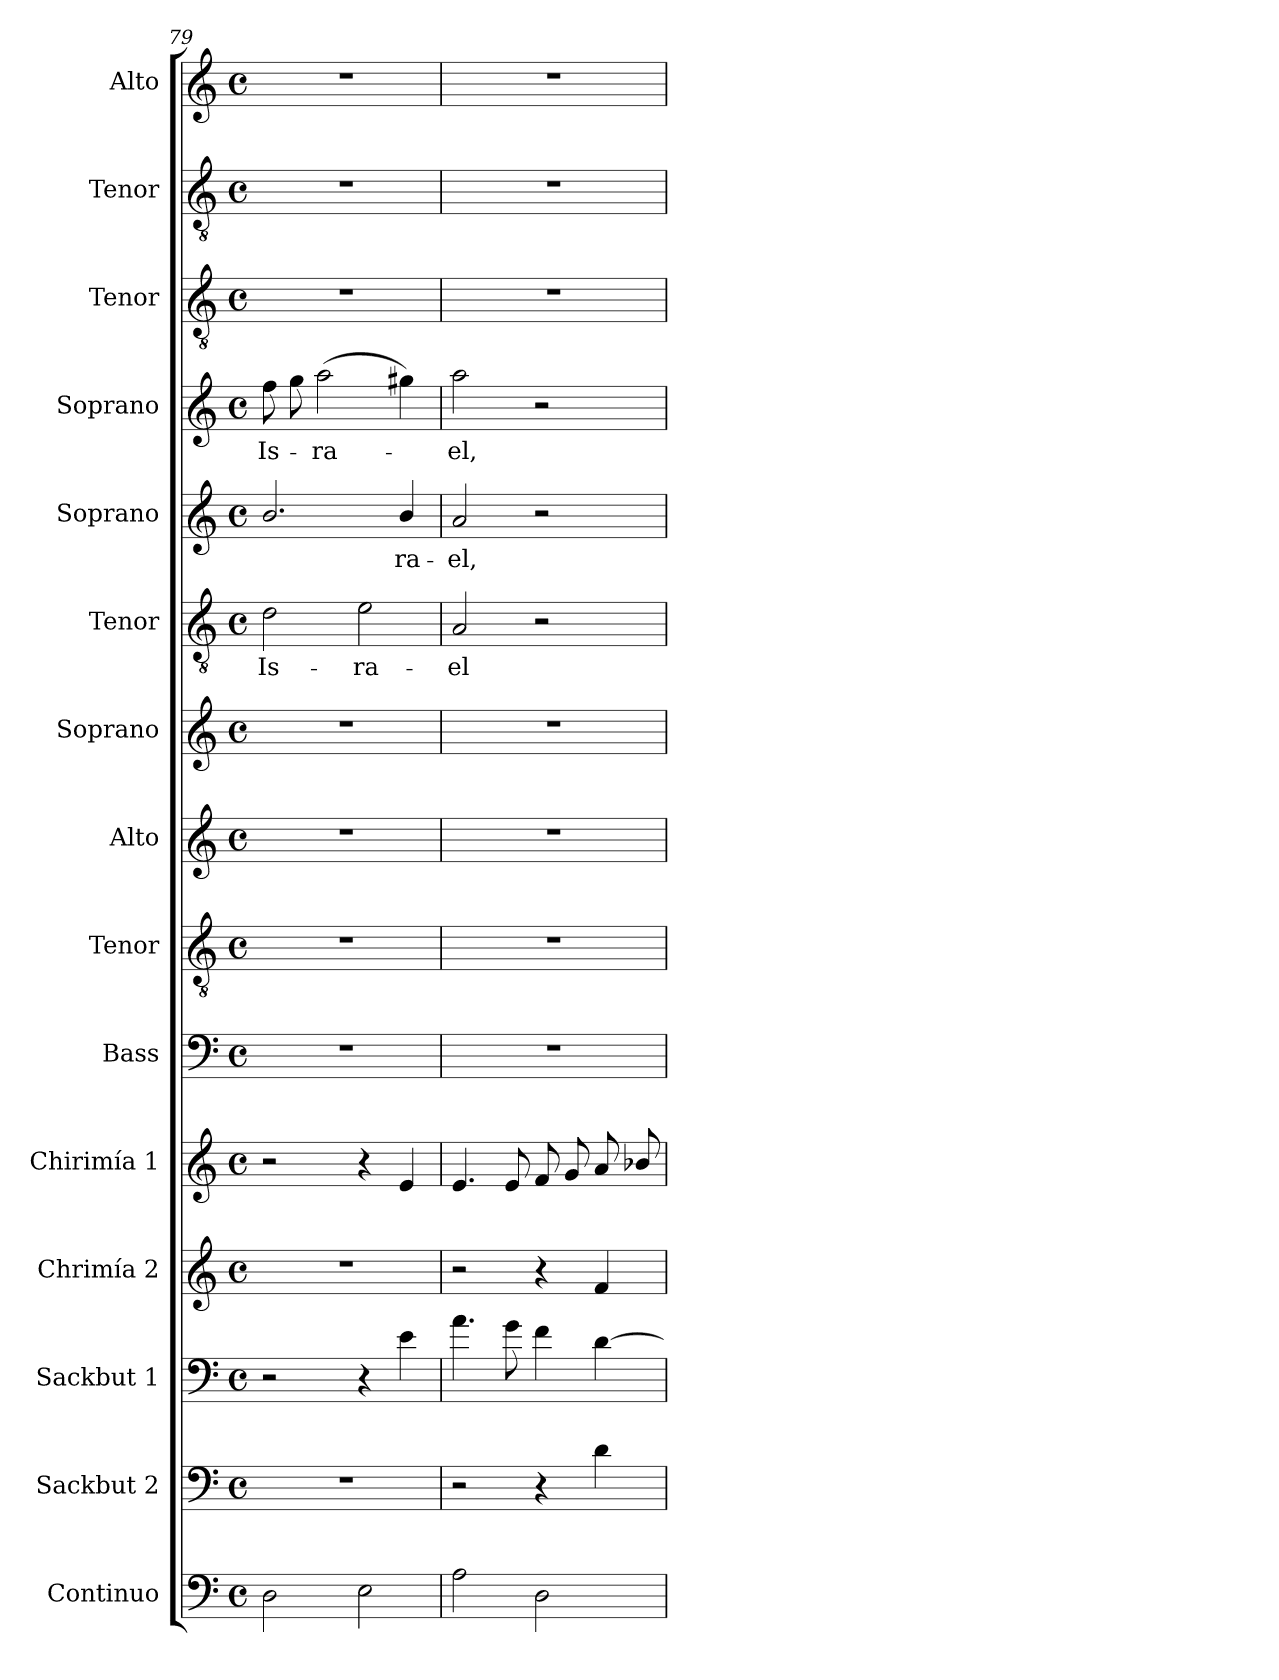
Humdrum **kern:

**kern	**kern	**kern	**kern	**kern	**kern	**kern	**kern	**kern	**kern	**text	**kern	**text	**kern	**text	**kern	**kern	**kern
*part15	*part14	*part13	*part12	*part11	*part10	*part9	*part8	*part7	*part6	*part6	*part5	*part5	*part4	*part4	*part3	*part2	*part1
*staff15	*staff14	*staff13	*staff12	*staff11	*staff10	*staff9	*staff8	*staff7	*staff6	*staff6	*staff5	*staff5	*staff4	*staff4	*staff3	*staff2	*staff1
*I"Continuo	*I"Sackbut 2	*I"Sackbut 1	*I"Chrimía 2	*I"Chirimía 1	*I"Bass	*I"Tenor	*I"Alto	*I"Soprano	*I"Tenor	*	*I"Soprano	*	*I"Soprano	*	*I"Tenor	*I"Tenor	*I"Alto
*I'Cont.	*I'Sckbt 2.	*I'Sckbt 1.	*I'Ch2.	*I'Ch1.	*I'B.	*I'T.	*I'A.	*I'S.	*I'T.	*	*I'S.	*	*I'S.	*	*I'T.	*I'T.	*I'A.
*clefF4	*clefF4	*clefF4	*clefG2	*clefG2	*clefF4	*clefGv2	*clefG2	*clefG2	*clefGv2	*	*clefG2	*	*clefG2	*	*clefGv2	*clefGv2	*clefG2
*	*	*	*	*	*	*ITrd7c12	*	*	*ITrd7c12	*	*	*	*	*	*ITrd7c12	*ITrd7c12	*
*k[]	*k[]	*k[]	*k[]	*k[]	*k[]	*k[]	*k[]	*k[]	*k[]	*	*k[]	*	*k[]	*	*k[]	*k[]	*k[]
*C:	*C:	*C:	*C:	*C:	*C:	*C:	*C:	*C:	*C:	*	*C:	*	*C:	*	*C:	*C:	*C:
*M4/4	*M4/4	*M4/4	*M4/4	*M4/4	*M4/4	*M4/4	*M4/4	*M4/4	*M4/4	*	*M4/4	*	*M4/4	*	*M4/4	*M4/4	*M4/4
*met(c)	*met(c)	*met(c)	*met(c)	*met(c)	*met(c)	*met(c)	*met(c)	*met(c)	*met(c)	*	*met(c)	*	*met(c)	*	*met(c)	*met(c)	*met(c)
=79	=79	=79	=79	=79	=79	=79	=79	=79	=79	=79	=79	=79	=79	=79	=79	=79	=79
!	!	!	!	!	!	!	!	!	!	!LO:LY:b:color=#000000	!	!	!	!	!	!	!
!	!	!	!	!	!	!	!	!	!	!	!	!	!	!LO:LY:b:color=#000000	!	!	!
2Di\	1r	2r	1r	2r	1r	1r	1r	1r	2Di\	Is-	2.bi/	.	8ffi\	Is-	1r	1r	1r
.	.	.	.	.	.	.	.	.	.	.	.	.	8ggi\	.	.	.	.
!	!	!	!	!	!	!	!	!	!	!	!	!	!	!LO:LY:b:color=#000000	!	!	!
.	.	.	.	.	.	.	.	.	.	.	.	.	(2aai\	-ra-	.	.	.
!	!	!	!	!	!	!	!	!	!	!LO:LY:b:color=#000000	!	!	!	!	!	!	!
2Ei\	.	4r	.	4r	.	.	.	.	2Ei\	-ra-	.	.	.	.	.	.	.
!	!	!	!	!	!	!	!	!	!	!	!	!LO:LY:b:color=#000000	!	!	!	!	!
.	.	4ei\	.	4ei/	.	.	.	.	.	.	4bi/	-ra-	4gg#Xi\)	.	.	.	.
=80	=80	=80	=80	=80	=80	=80	=80	=80	=80	=80	=80	=80	=80	=80	=80	=80	=80
!	!	!	!	!	!	!	!	!	!	!LO:LY:b:color=#000000	!	!	!	!	!	!	!
!	!	!	!	!	!	!	!	!	!	!	!	!LO:LY:b:color=#000000	!	!	!	!	!
!	!	!	!	!	!	!	!	!	!	!	!	!	!	!LO:LY:b:color=#000000	!	!	!
2Ai\	2r	4.ai\	2r	4.ei/	1r	1r	1r	1r	2AAi/	-el	2ai/	-el,	2aai\	-el,	1r	1r	1r
.	.	8gi\	.	8ei/	.	.	.	.	.	.	.	.	.	.	.	.	.
2Di\	4r	4fi\	4r	8fi/	.	.	.	.	2r	.	2r	.	2r	.	.	.	.
.	.	.	.	8gi/	.	.	.	.	.	.	.	.	.	.	.	.	.
.	4di\	[>4di\	4fi/	8ai/	.	.	.	.	.	.	.	.	.	.	.	.	.
.	.	.	.	8b-Xi/	.	.	.	.	.	.	.	.	.	.	.	.	.
=	=	=	=	=	=	=	=	=	=	=	=	=	=	=	=	=	=
*-	*-	*-	*-	*-	*-	*-	*-	*-	*-	*-	*-	*-	*-	*-	*-	*-	*-
